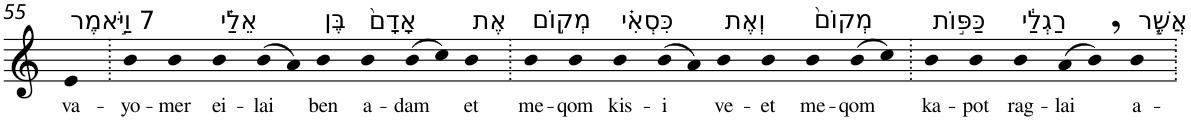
**kern	**text
*part1	*part1
*staff1	*staff1
*I"Piano	*
*I'Pno	*
!!LO:PB:g=z
*clefG2	*
*k[]	*
=55	=55
!LO:TX:a:t=7 וַיֹּ֣אמֶר	!
!	!LO:LY:b
4e	va-
=56.	=56.
!	!LO:LY:b
4b	-yo-
!	!LO:LY:b
4b	-mer
!LO:TX:a:t=אֵלַ֗י	!
!	!LO:LY:b
4b	ei-
!	!LO:LY:b
(>8b	-lai
8a)	.
!LO:TX:a:t=בֶּן	!
!	!LO:LY:b
4b	ben
!LO:TX:a:t=אָדָם֙	!
!	!LO:LY:b
4b	a-
!	!LO:LY:b
(>8b	-dam
8cc)	.
!LO:TX:a:t=אֶת	!
!	!LO:LY:b
4b	et
=57.	=57.
!LO:TX:a:t=מְק֣וֹם	!
!	!LO:LY:b
4b	me-
!	!LO:LY:b
4b	-qom
!LO:TX:a:t=כִּסְאִ֗י	!
!	!LO:LY:b
4b	kis-
!	!LO:LY:b
(>8b	-i
8a)	.
!LO:TX:a:t=וְאֶת	!
!	!LO:LY:b
4b	ve-
!	!LO:LY:b
4b	-et
!LO:TX:a:t=מְקוֹם֙	!
!	!LO:LY:b
4b	me-
!	!LO:LY:b
(>8b	-qom
8cc)	.
=58.	=58.
!LO:TX:a:t=כַּפּ֣וֹת	!
!	!LO:LY:b
4b	ka-
!	!LO:LY:b
4b	-pot
!LO:TX:a:t=רַגְלַ֔י	!
!	!LO:LY:b
4b	rag-
!	!LO:LY:b
(>8a	-lai
8b,)	.
!LO:TX:a:t=אֲשֶׁ֧ר	!
!	!LO:LY:b
4b	a-
=.	=.
*-	*-
